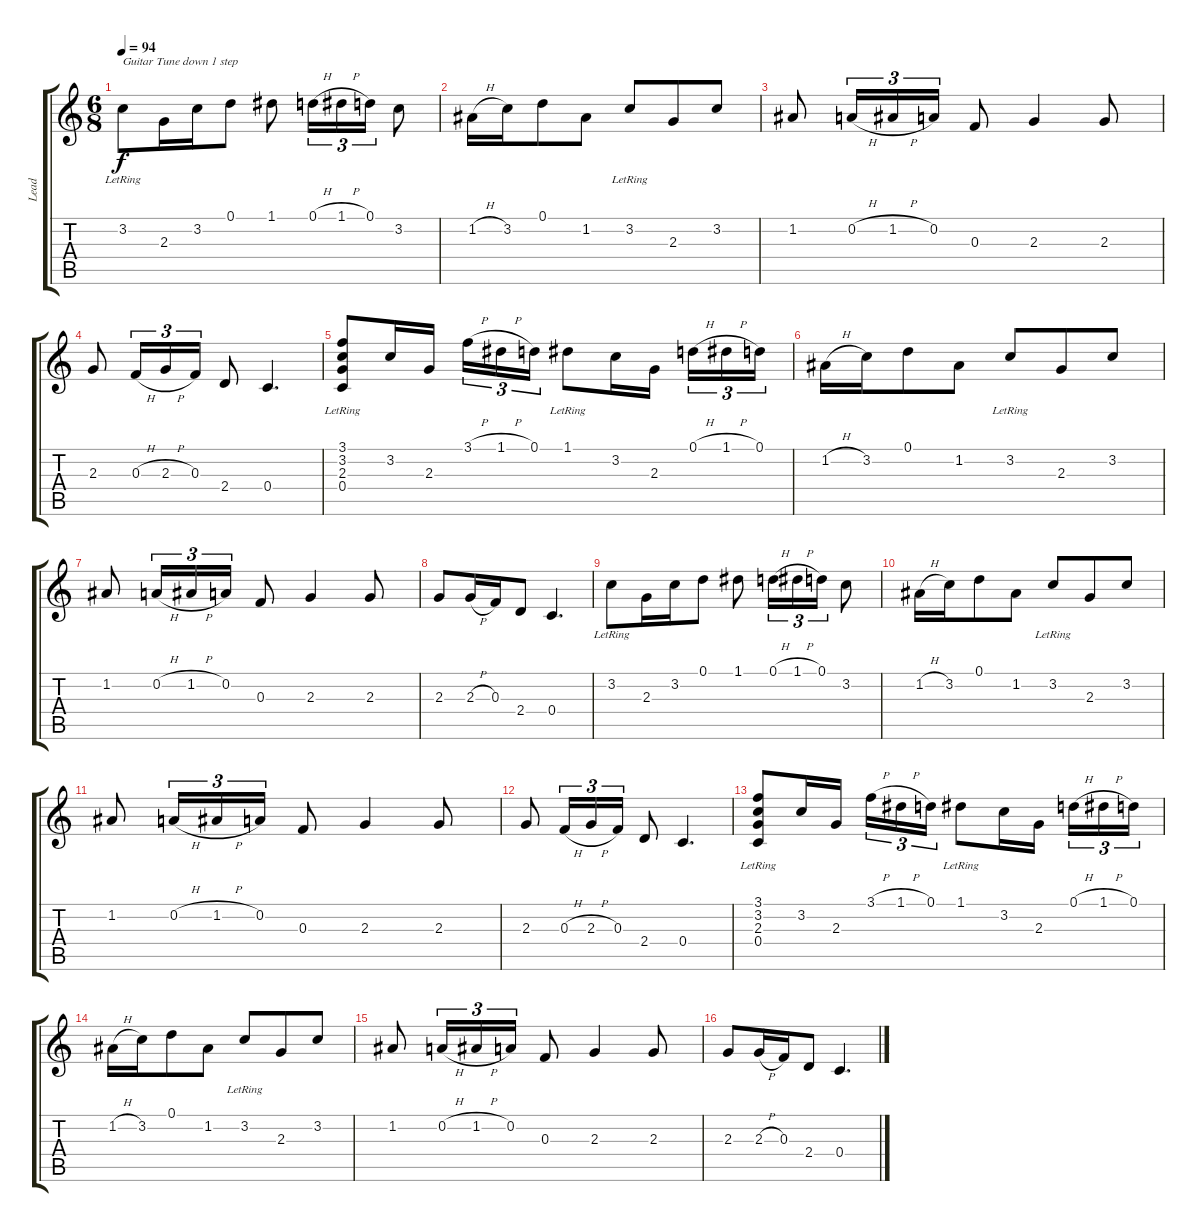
\track ("Lead" "Lead") {instrument acousticguitarsteel}
\staff {score tabs}
\tuning (D4 A3 F3 C3 G2 D2) {hide}
\ts (6 8)
\tempo 94
\clef g2
\ks c
3.2{lr}.8{txt "Guitar Tune down 1 step" dy f instrument acousticguitarsteel} 2.3.16 3.2.16 0.1.8 1.1.8 0.1{h}.16{tu (3 2)} 1.1{h}.16{tu (3 2)} 0.1.16{tu (3 2)} 3.2.8 |
1.2{h}.16 3.2.16 0.1.8 1.2.8 3.2{lr}.8 2.3.8 3.2.8 |
1.2.8 0.2{h}.16{tu (3 2)} 1.2{h}.16{tu (3 2)} 0.2.16{tu (3 2)} 0.3.8 2.3.4 2.3.8 |
2.3.8 0.3{h}.16{tu (3 2)} 2.3{h}.16{tu (3 2)} 0.3.16{tu (3 2)} 2.4.8 0.4.4{d} |
(3.1{lr} 3.2 2.3 0.4{lr}).8 3.2.16 2.3.16{beam splitsecondary} 3.1{h}.16{tu (3 2)} 1.1{h}.16{tu (3 2)} 0.1.16{tu (3 2)} 1.1{lr}.8 3.2.16 2.3.16{beam splitsecondary} 0.1{h}.16{tu (3 2)} 1.1{h}.16{tu (3 2)} 0.1.16{tu (3 2)} |
1.2{h}.16 3.2.16 0.1.8 1.2.8 3.2{lr}.8 2.3.8 3.2.8 |
1.2.8 0.2{h}.16{tu (3 2)} 1.2{h}.16{tu (3 2)} 0.2.16{tu (3 2)} 0.3.8 2.3.4 2.3.8 |
2.3.8 2.3{h}.16 0.3.16 2.4.8 0.4.4{d} |
3.2{lr}.8 2.3.16 3.2.16 0.1.8 1.1.8 0.1{h}.16{tu (3 2)} 1.1{h}.16{tu (3 2)} 0.1.16{tu (3 2)} 3.2.8 |
1.2{h}.16 3.2.16 0.1.8 1.2.8 3.2{lr}.8 2.3.8 3.2.8 |
1.2.8 0.2{h}.16{tu (3 2)} 1.2{h}.16{tu (3 2)} 0.2.16{tu (3 2)} 0.3.8 2.3.4 2.3.8 |
2.3.8 0.3{h}.16{tu (3 2)} 2.3{h}.16{tu (3 2)} 0.3.16{tu (3 2)} 2.4.8 0.4.4{d} |
(3.1{lr} 3.2 2.3{lr} 0.4{lr}).8 3.2.16 2.3.16{beam splitsecondary} 3.1{h}.16{tu (3 2)} 1.1{h}.16{tu (3 2)} 0.1.16{tu (3 2)} 1.1{lr}.8 3.2.16 2.3.16{beam splitsecondary} 0.1{h}.16{tu (3 2)} 1.1{h}.16{tu (3 2)} 0.1.16{tu (3 2)} |
1.2{h}.16 3.2.16 0.1.8 1.2.8 3.2{lr}.8 2.3.8 3.2.8 |
1.2.8 0.2{h}.16{tu (3 2)} 1.2{h}.16{tu (3 2)} 0.2.16{tu (3 2)} 0.3.8 2.3.4 2.3.8 |
2.3.8 2.3{h}.16 0.3.16 2.4.8 0.4.4{d}
